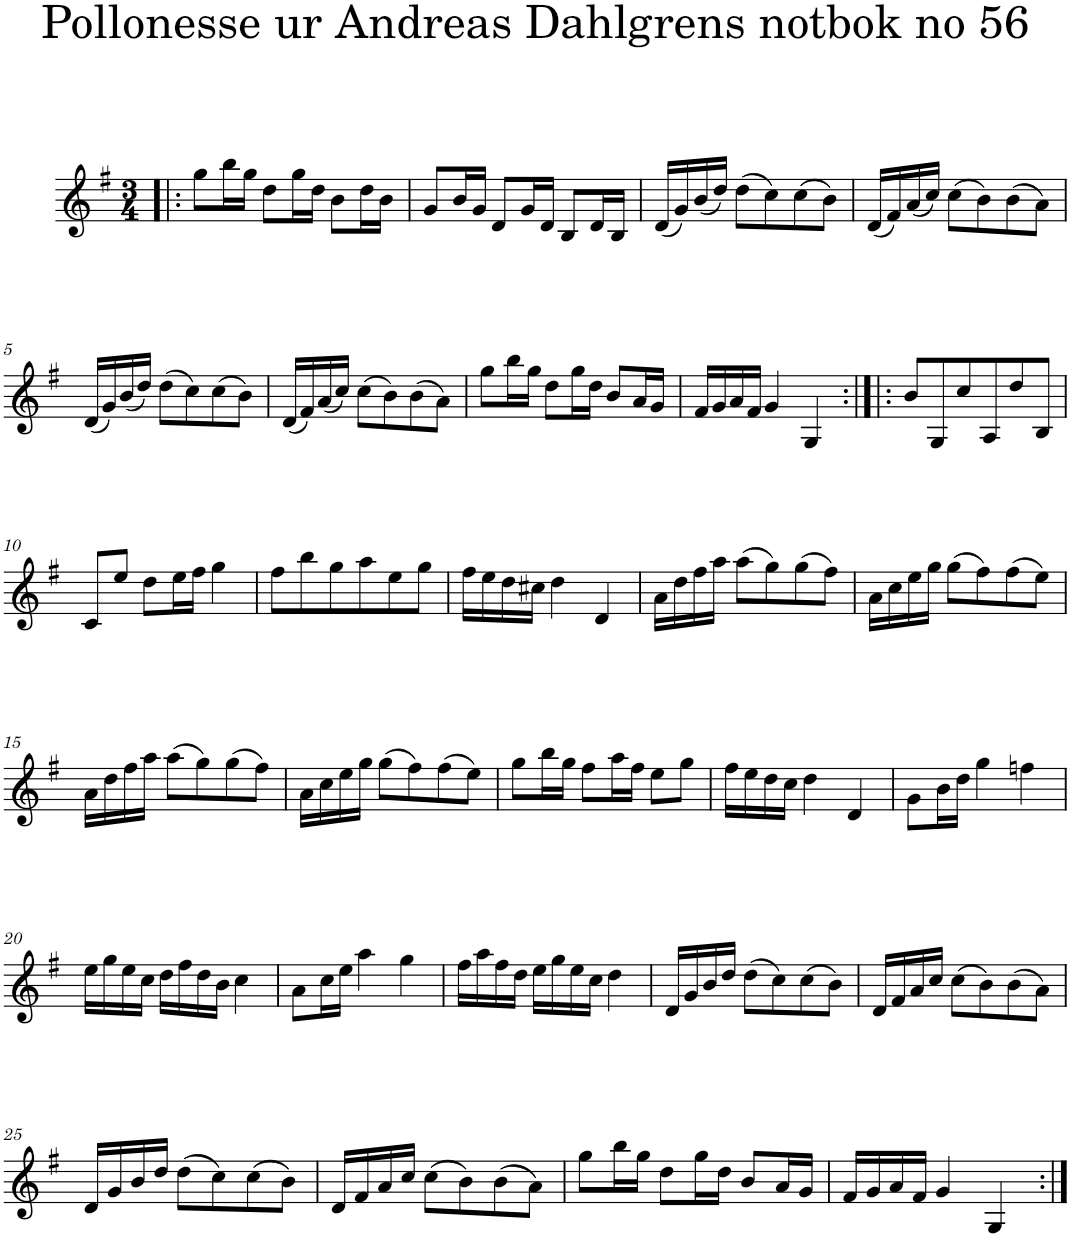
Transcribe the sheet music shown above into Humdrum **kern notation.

**kern
*part1
*staff1
*I"Piano
*I'Pno
*clefG2
*k[f#]
*G:
*M3/4
=1!|:
8gg\L
16bb\L
16gg\JJ
8dd\L
16gg\L
16dd\JJ
8b\L
16dd\L
16b\JJ
=2
8g/L
16b/L
16g/JJ
8d/L
16g/L
16d/JJ
8B/L
16d/L
16B/JJ
=3
(16d/LL
16g/)
(16b/
16dd/JJ)
(8dd\L
8cc\)
(8cc\
8b\J)
=4
(16d/LL
16f#/)
(16a/
16cc/JJ)
(8cc\L
8b\)
(8b\
8a\J)
!!LO:LB:g=z
=5
(16d/LL
16g/)
(16b/
16dd/JJ)
(8dd\L
8cc\)
(8cc\
8b\J)
=6
(16d/LL
16f#/)
(16a/
16cc/JJ)
(8cc\L
8b\)
(8b\
8a\J)
=7
8gg\L
16bb\L
16gg\JJ
8dd\L
16gg\L
16dd\JJ
8b/L
16a/L
16g/JJ
=8
16f#/LL
16g/
16a/
16f#/JJ
4g/
4G/
=9:|!|:
8b/L
8G/
8cc/
8A/
8dd/
8B/J
!!LO:LB:g=z
=10
8c/L
8ee/J
8dd\L
16ee\L
16ff#\JJ
4gg\
=11
8ff#\L
8bb\
8gg\
8aa\
8ee\
8gg\J
=12
16ff#\LL
16ee\
16dd\
16cc#X\JJ
4dd\
4d/
=13
16a\LL
16dd\
16ff#\
16aa\JJ
(8aa\L
8gg\)
(8gg\
8ff#\J)
=14
16a\LL
16cc\
16ee\
16gg\JJ
(8gg\L
8ff#\)
(8ff#\
8ee\J)
!!LO:LB:g=z
=15
16a\LL
16dd\
16ff#\
16aa\JJ
(8aa\L
8gg\)
(8gg\
8ff#\J)
=16
16a\LL
16cc\
16ee\
16gg\JJ
(8gg\L
8ff#\)
(8ff#\
8ee\J)
=17
8gg\L
16bb\L
16gg\JJ
8ff#\L
16aa\L
16ff#\JJ
8ee\L
8gg\J
=18
16ff#\LL
16ee\
16dd\
16cc\JJ
4dd\
4d/
=19
8g\L
16b\L
16dd\JJ
4gg\
4ffn\
!!LO:LB:g=z
=20
16ee\LL
16gg\
16ee\
16cc\JJ
16dd\LL
16ff#\
16dd\
16b\JJ
4cc\
=21
8a\L
16cc\L
16ee\JJ
4aa\
4gg\
=22
16ff#\LL
16aa\
16ff#\
16dd\JJ
16ee\LL
16gg\
16ee\
16cc\JJ
4dd\
=23
16d/LL
16g/
16b/
16dd/JJ
(8dd\L
8cc\)
(8cc\
8b\J)
=24
16d/LL
16f#/
16a/
16cc/JJ
(8cc\L
8b\)
(8b\
8a\J)
!!LO:LB:g=z
=25
16d/LL
16g/
16b/
16dd/JJ
(8dd\L
8cc\)
(8cc\
8b\J)
=26
16d/LL
16f#/
16a/
16cc/JJ
(8cc\L
8b\)
(8b\
8a\J)
=27
8gg\L
16bb\L
16gg\JJ
8dd\L
16gg\L
16dd\JJ
8b/L
16a/L
16g/JJ
=28
16f#/LL
16g/
16a/
16f#/JJ
4g/
4G/
=:|!
*-
